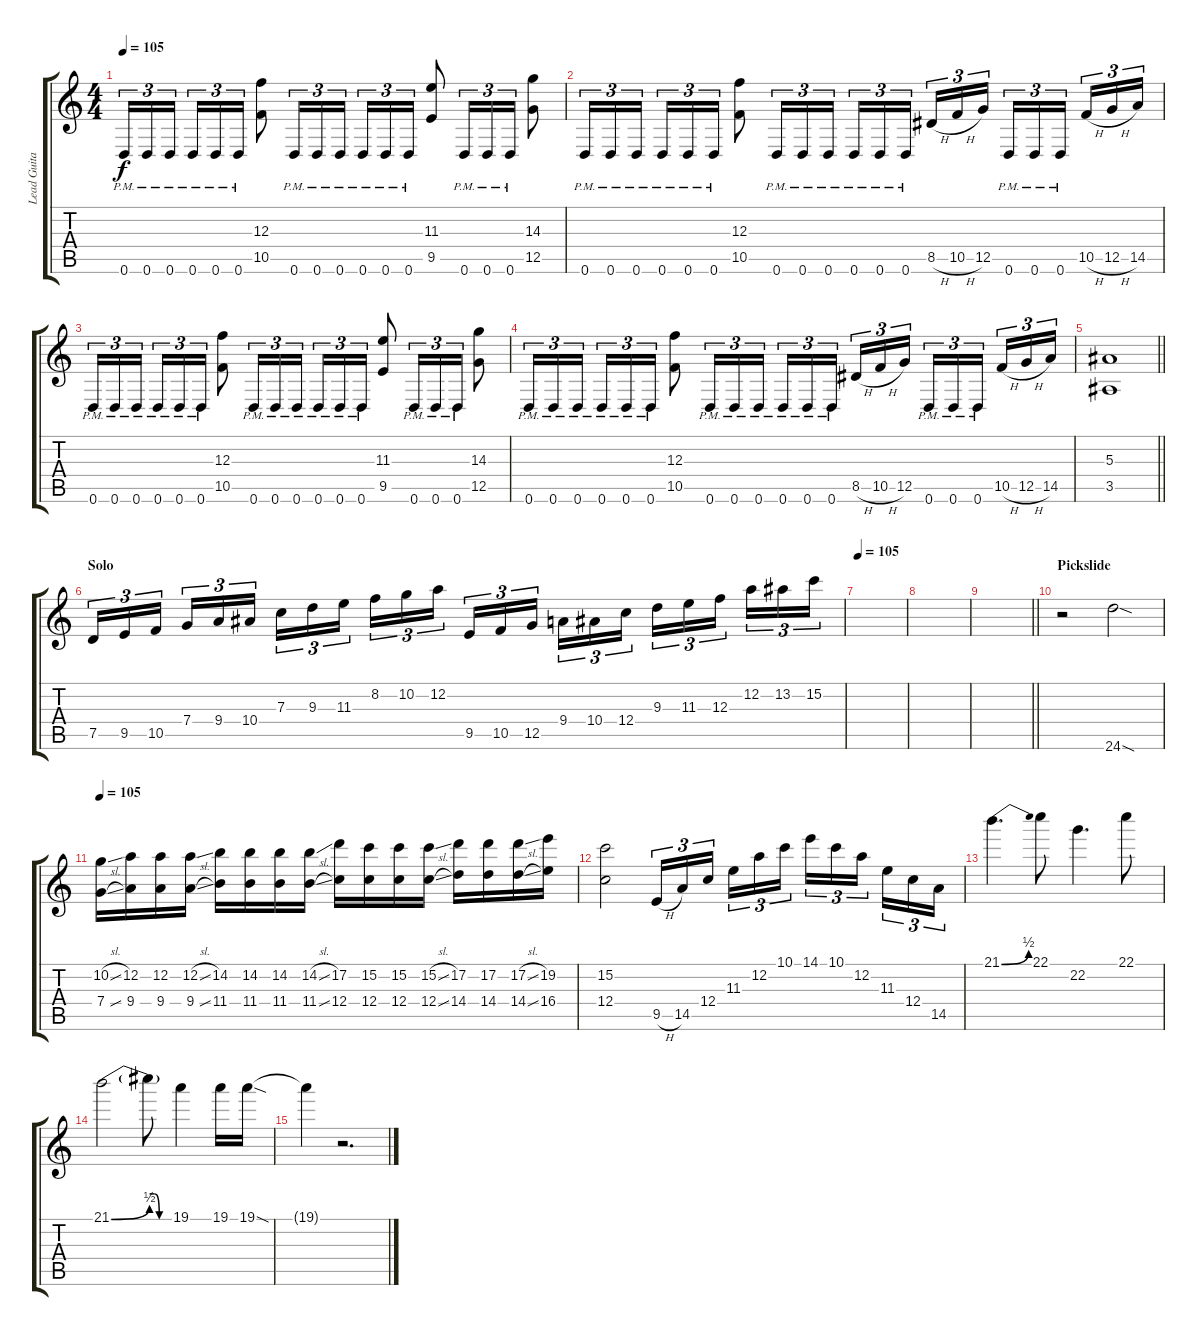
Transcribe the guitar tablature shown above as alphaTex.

\track ("Lead Guitar 1" "Lead Guita") {instrument overdrivenguitar}
\staff {score tabs}
\tuning (D4 A3 F3 C3 G2 D2) {hide}
\ts (4 4)
\tempo 105
\clef g2
\ks c
0.6{pm}.16{tu (3 2) dy f} 0.6{pm}.16{tu (3 2)} 0.6{pm}.16{tu (3 2) beam splitsecondary} 0.6{pm}.16{tu (3 2)} 0.6{pm}.16{tu (3 2)} 0.6{pm}.16{tu (3 2)} (12.3 10.5).8 0.6{pm}.16{tu (3 2)} 0.6{pm}.16{tu (3 2)} 0.6{pm}.16{tu (3 2)} 0.6{pm}.16{tu (3 2)} 0.6{pm}.16{tu (3 2)} 0.6{pm}.16{tu (3 2)} (11.3 9.5).8 0.6{pm}.16{tu (3 2)} 0.6{pm}.16{tu (3 2)} 0.6{pm}.16{tu (3 2)} (14.3 12.5).8 |
0.6{pm}.16{tu (3 2)} 0.6{pm}.16{tu (3 2)} 0.6{pm}.16{tu (3 2) beam splitsecondary} 0.6{pm}.16{tu (3 2)} 0.6{pm}.16{tu (3 2)} 0.6{pm}.16{tu (3 2)} (12.3 10.5).8 0.6{pm}.16{tu (3 2)} 0.6{pm}.16{tu (3 2)} 0.6{pm}.16{tu (3 2)} 0.6{pm}.16{tu (3 2)} 0.6{pm}.16{tu (3 2)} 0.6{pm}.16{tu (3 2) beam splitsecondary} 8.5{h}.16{tu (3 2)} 10.5{h}.16{tu (3 2)} 12.5.16{tu (3 2)} 0.6{pm}.16{tu (3 2)} 0.6{pm}.16{tu (3 2)} 0.6{pm}.16{tu (3 2) beam splitsecondary} 10.5{h}.16{tu (3 2)} 12.5{h}.16{tu (3 2)} 14.5.16{tu (3 2)} |
0.6{pm}.16{tu (3 2)} 0.6{pm}.16{tu (3 2)} 0.6{pm}.16{tu (3 2) beam splitsecondary} 0.6{pm}.16{tu (3 2)} 0.6{pm}.16{tu (3 2)} 0.6{pm}.16{tu (3 2)} (12.3 10.5).8 0.6{pm}.16{tu (3 2)} 0.6{pm}.16{tu (3 2)} 0.6{pm}.16{tu (3 2)} 0.6{pm}.16{tu (3 2)} 0.6{pm}.16{tu (3 2)} 0.6{pm}.16{tu (3 2)} (11.3 9.5).8 0.6{pm}.16{tu (3 2)} 0.6{pm}.16{tu (3 2)} 0.6{pm}.16{tu (3 2)} (14.3 12.5).8 |
0.6{pm}.16{tu (3 2)} 0.6{pm}.16{tu (3 2)} 0.6{pm}.16{tu (3 2) beam splitsecondary} 0.6{pm}.16{tu (3 2)} 0.6{pm}.16{tu (3 2)} 0.6{pm}.16{tu (3 2)} (12.3 10.5).8 0.6{pm}.16{tu (3 2)} 0.6{pm}.16{tu (3 2)} 0.6{pm}.16{tu (3 2)} 0.6{pm}.16{tu (3 2)} 0.6{pm}.16{tu (3 2)} 0.6{pm}.16{tu (3 2) beam splitsecondary} 8.5{h}.16{tu (3 2)} 10.5{h}.16{tu (3 2)} 12.5.16{tu (3 2)} 0.6{pm}.16{tu (3 2)} 0.6{pm}.16{tu (3 2)} 0.6{pm}.16{tu (3 2) beam splitsecondary} 10.5{h}.16{tu (3 2)} 12.5{h}.16{tu (3 2)} 14.5.16{tu (3 2)} |
\barLineRight lightlight
(5.3 3.5).1 |
\section ("" "Solo")
7.5.16{tu (3 2)} 9.5.16{tu (3 2)} 10.5.16{tu (3 2) beam splitsecondary} 7.4.16{tu (3 2)} 9.4.16{tu (3 2)} 10.4.16{tu (3 2)} 7.3.16{tu (3 2)} 9.3.16{tu (3 2)} 11.3.16{tu (3 2) beam splitsecondary} 8.2.16{tu (3 2)} 10.2.16{tu (3 2)} 12.2.16{tu (3 2)} 9.5.16{tu (3 2)} 10.5.16{tu (3 2)} 12.5.16{tu (3 2) beam splitsecondary} 9.4.16{tu (3 2)} 10.4.16{tu (3 2)} 12.4.16{tu (3 2)} 9.3.16{tu (3 2)} 11.3.16{tu (3 2)} 12.3.16{tu (3 2) beam splitsecondary} 12.2.16{tu (3 2)} 13.2.16{tu (3 2)} 15.2.16{tu (3 2)} |
\tempo 105
|
|
\barLineRight lightlight
|
\section ("" "Pickslide")
r.2{balance 0} 24.6{sod}.2 |
\tempo 105
(10.2{sl} 7.4{sl}).16 (12.2 9.4).16 (12.2 9.4).16 (12.2{sl} 9.4{sl}).16 (14.2 11.4).16 (14.2 11.4).16 (14.2 11.4).16 (14.2{sl} 11.4{sl}).16 (17.2 12.4).16 (15.2 12.4).16 (15.2 12.4).16 (15.2{sl} 12.4{sl}).16 (17.2 14.4).16 (17.2 14.4).16 (17.2{sl} 14.4{sl}).16 (19.2 16.4).16 |
(15.2 12.4).2 9.5{h}.16{tu (3 2)} 14.5.16{tu (3 2)} 12.4.16{tu (3 2) beam splitsecondary} 11.3.16{tu (3 2)} 12.2.16{tu (3 2)} 10.1.16{tu (3 2)} 14.1.16{tu (3 2)} 10.1.16{tu (3 2)} 12.2.16{tu (3 2) beam splitsecondary} 11.3.16{tu (3 2)} 12.4.16{tu (3 2)} 14.5.16{tu (3 2)} |
21.1{be (bend 0 0 60 2)}.4{d} 22.1.8 22.2.4{d} 22.1.8 |
21.1{be (bend 0 0 60 2)}.2 21.1{be (custom 0 4 15 4 30 0 60 0) t}.8 19.1.4 19.1.16 19.1{sod}.16 |
19.1{t}.4 r.2{d}
